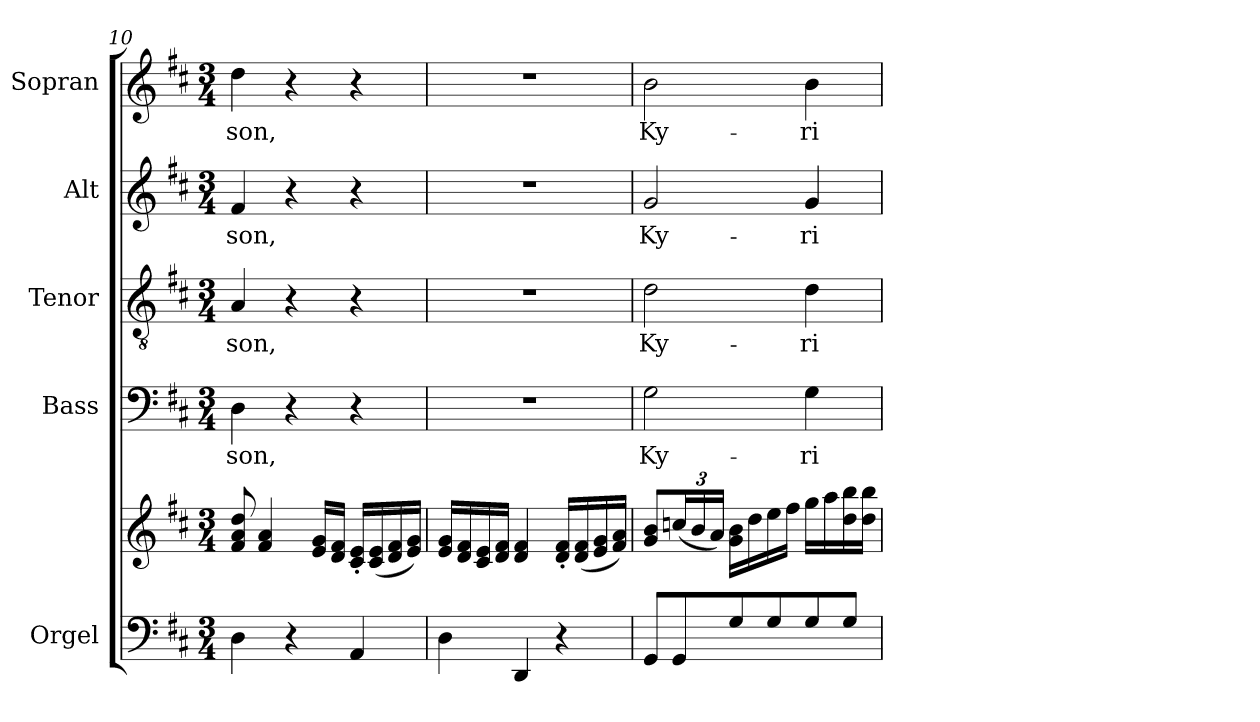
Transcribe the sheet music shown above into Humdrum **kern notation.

**kern	**kern	**kern	**text	**kern	**text	**kern	**text	**kern	**text
*part5	*part5	*part4	*part4	*part3	*part3	*part2	*part2	*part1	*part1
*staff6	*staff5	*staff4	*staff4	*staff3	*staff3	*staff2	*staff2	*staff1	*staff1
*I"Orgel	*	*I"Bass	*	*I"Tenor	*	*I"Alt	*	*I"Sopran	*
*I'Org.	*	*I'B.	*	*I'T.	*	*I'A.	*	*I'S.	*
*clefF4	*clefG2	*clefF4	*	*clefGv2	*	*clefG2	*	*clefG2	*
*k[f#c#]	*k[f#c#]	*k[f#c#]	*	*k[f#c#]	*	*k[f#c#]	*	*k[f#c#]	*
*D:	*D:	*D:	*	*D:	*	*D:	*	*D:	*
*M3/4	*M3/4	*M3/4	*	*M3/4	*	*M3/4	*	*M3/4	*
=10	=10	=10	=10	=10	=10	=10	=10	=10	=10
!	!	!	!LO:LY:b	!	!LO:LY:b	!	!LO:LY:b	!	!LO:LY:b
4D\	8f#/ 8a/ 8dd/	4D\	-son,	4A/	-son,	4f#/	-son,	4dd\	-son,
.	4f#/ 4a/	.	.	.	.	.	.	.	.
4r	.	4r	.	4r	.	4r	.	4r	.
.	16e/ 16g/LL	.	.	.	.	.	.	.	.
.	16d/ 16f#/JJ	.	.	.	.	.	.	.	.
4AA/	16c#/'< 16e/'<LL	4r	.	4r	.	4r	.	4r	.
.	(<16c#/ 16e/	.	.	.	.	.	.	.	.
.	16d/ 16f#/	.	.	.	.	.	.	.	.
.	16e/ 16g/JJ)	.	.	.	.	.	.	.	.
=11	=11	=11	=11	=11	=11	=11	=11	=11	=11
4D\	16e/ 16g/LL	2.r	.	2.r	.	2.r	.	2.r	.
.	16d/ 16f#/	.	.	.	.	.	.	.	.
.	16c#/ 16e/	.	.	.	.	.	.	.	.
.	16d/ 16f#/JJ	.	.	.	.	.	.	.	.
4DD/	4d/ 4f#/	.	.	.	.	.	.	.	.
4r	16d/'< 16f#/'<LL	.	.	.	.	.	.	.	.
.	(<16d/ 16f#/	.	.	.	.	.	.	.	.
.	16e/ 16g/	.	.	.	.	.	.	.	.
.	16f#/ 16a/JJ)	.	.	.	.	.	.	.	.
=12	=12	=12	=12	=12	=12	=12	=12	=12	=12
!	!	!	!LO:LY:b	!	!LO:LY:b	!	!LO:LY:b	!	!LO:LY:b
8GG/L	8g/ 8b/L	2G\	Ky-	2d\	Ky-	2g/	Ky-	2b\	Ky-
*	*Xbrackettup	*	*	*	*	*	*	*	*
8GG/	(<24ccn/L	.	.	.	.	.	.	.	.
.	24b/	.	.	.	.	.	.	.	.
.	24a/JJ)	.	.	.	.	.	.	.	.
8G/	16g\ 16b\LL	.	.	.	.	.	.	.	.
.	16dd\	.	.	.	.	.	.	.	.
8G/	16ee\	.	.	.	.	.	.	.	.
.	16ff#\JJ	.	.	.	.	.	.	.	.
!	!	!	!LO:LY:b	!	!LO:LY:b	!	!LO:LY:b	!	!LO:LY:b
8G/	16gg\LL	4G\	-ri-	4d\	-ri-	4g/	-ri-	4b\	-ri-
.	16aa\	.	.	.	.	.	.	.	.
8G/J	16dd\ 16bb\	.	.	.	.	.	.	.	.
.	16dd\ 16bb\JJ	.	.	.	.	.	.	.	.
=	=	=	=	=	=	=	=	=	=
*-	*-	*-	*-	*-	*-	*-	*-	*-	*-
